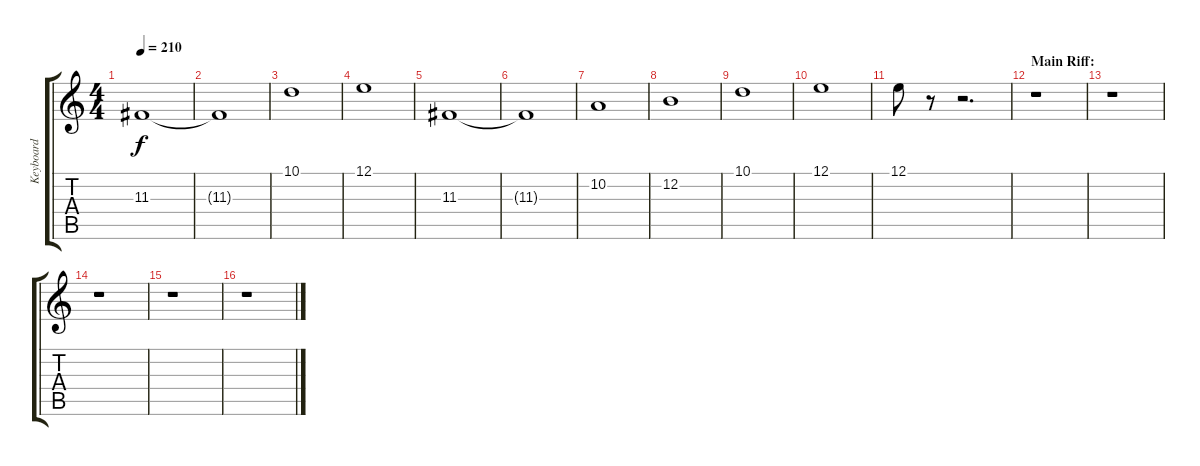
\track ("Keyboard" "Keyboard") {instrument stringensemble1}
\staff {score tabs}
\tuning (E4 B3 G3 D3 A2 E2) {hide}
\ts (4 4)
\tempo 210
\clef g2
\ks c
11.3.1{dy f} |
11.3{t}.1 |
10.1.1 |
12.1.1 |
11.3.1 |
11.3{t}.1 |
10.2.1 |
12.2.1 |
10.1.1 |
12.1.1 |
12.1.8 r.8 r.2{d} |
\section ("" "Main Riff:")
r.1 |
r.1 |
r.1 |
r.1 |
r.1
